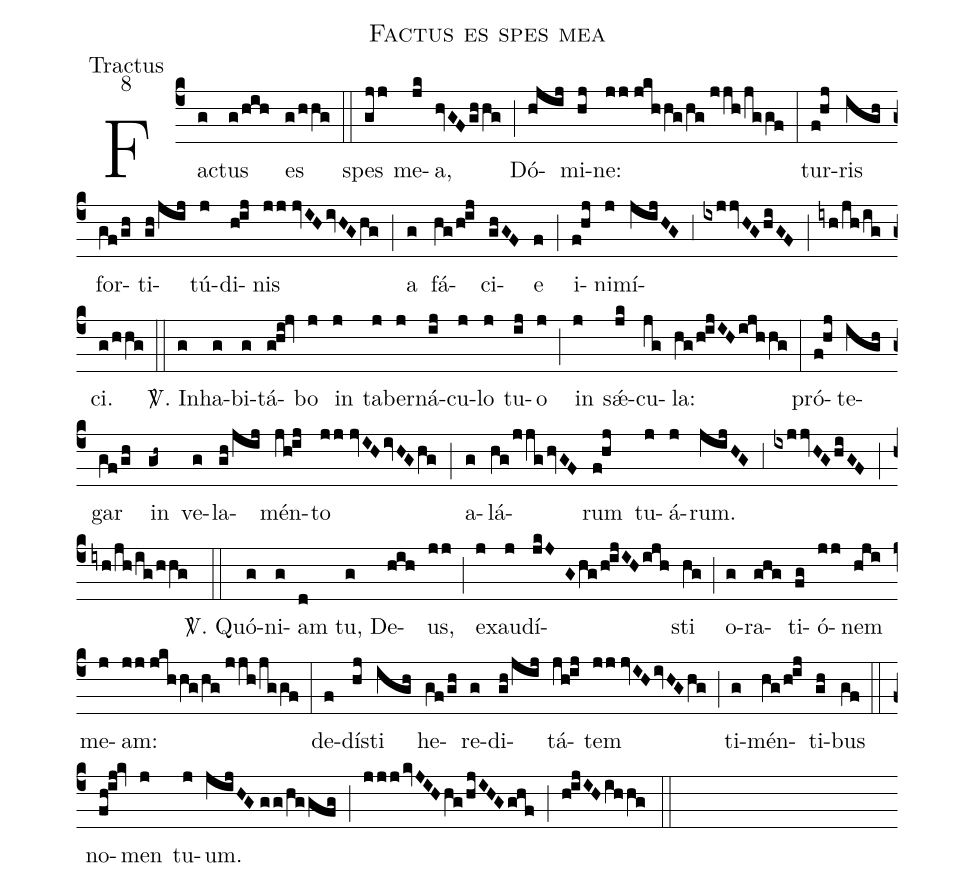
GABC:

name:Factus es spes mea;
office-part:Tractus;
mode:8;
%%
(c4) Fa(g)ctus(g/hih) es(g/hhg) (::)
spes(gjj) me(jk)a,(hvGF/ghhg) (;) Dó(hjij)mi(hj)ne:(jj//jkhhg/hg//jjh/jggf) (:)
tur(f!hj)ris(igh) for(gf/gh)ti(gh/jij)tú(j)di(h!ij)nis(jj//jvIH/ivHG/hg) (;) a(g) fá(hg/h!ij)ci(ghGF)e(f) (;) i(f!hj)ni(j)mí(jijHG)(,3)(ixjjvHG/hiGF)(;)(iyh/jh/ig)ci.(g/hhg) (::)

<sp>V/</sp>. In(g)ha(g)bi(g)tá(g!hi!jv)bo(j) in(j) ta(j)ber(j)ná(ij)cu(j)lo(j) tu(ij)o(j) (;) in(j) s{<sp>'ae</sp>}(jk)cu(jg)la:(hg/h!ijIH/ijhhg) (:)
pró(f!hj)te(igh)gar(gf/gh) in(gh~) ve(g)la(gh/jij)mén(jh!ij)to(jj//jvIH/ivHG/hg) (;) a(g)lá(hg/jjg/hvGF)rum(f!hj) tu(j)á(j)rum.(jijHG) (,3) (ixjjvHG/hiGF) (;) (iyh/jh/ig/hhg) (::)

<sp>V/</sp>. Quó(g)ni(g)am(d) tu,(g) De(hih)us,(jj) (;) ex(j)au(j)dí(jkJG/hg/h!ijIH/ijh)sti(hg) (;) o(g)ra(ghg)ti(fg)ó(jj)nem(hji) me(j)am:(jj//jkhhg/hg//jjh/jggf) (:)
de(f)dí(hj)sti(igh) he(gf/gh)re(g)di(gh/jij)tá(jh!ij)tem(jj//jvIH/ivHG/hg) (;) ti(g)mén(hg/h!ij)ti(gh)bus(gf) (::)
no(fh!ij!kv)men(j) tu(j)um.(jijHG//gg/hggfg) (;) (jjj/kvJIH/hg/hjIHG/ghf) (;) (h!ijIH/ihhg) (::)
